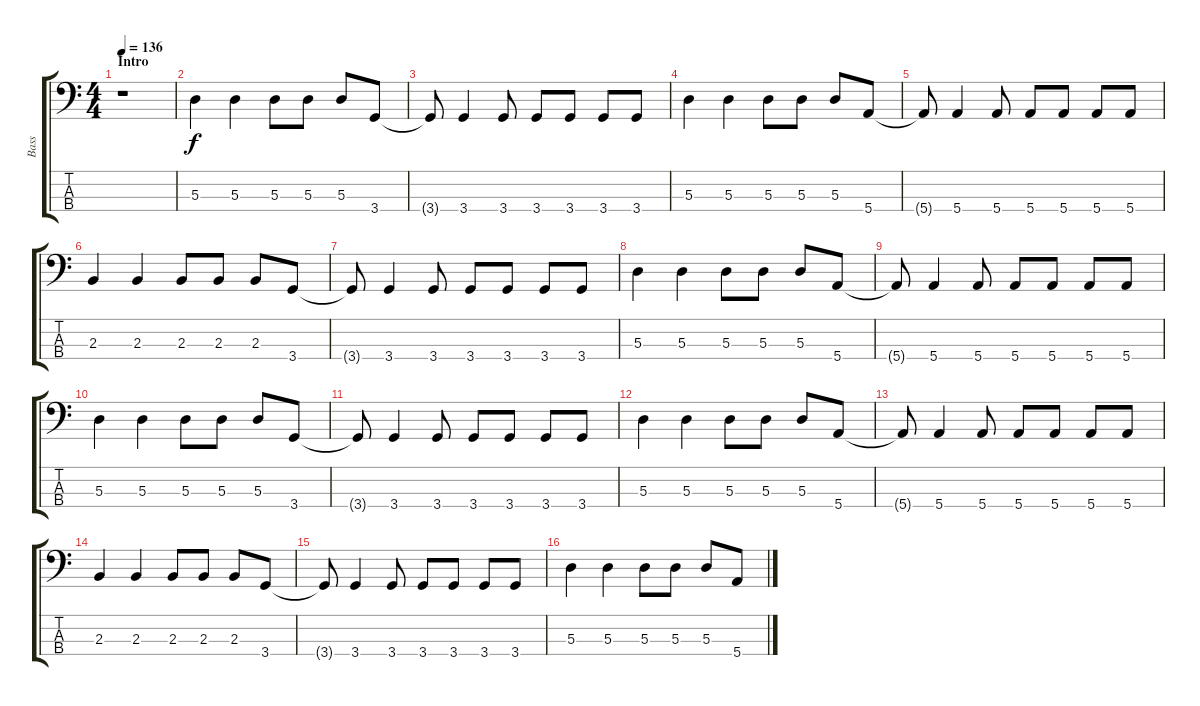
\track ("Bass" "Bass") {instrument electricbassfinger}
\staff {score tabs}
\tuning (G2 D2 A1 E1) {hide}
\ts (4 4)
\section ("" "Intro")
\tempo 136
\clef f4
\ks c
r.1{dy f instrument electricbassfinger} |
5.3.4 5.3.4 5.3.8 5.3.8 5.3.8 3.4.8 |
3.4{t}.8 3.4.4 3.4.8 3.4.8 3.4.8 3.4.8 3.4.8 |
5.3.4 5.3.4 5.3.8 5.3.8 5.3.8 5.4.8 |
5.4{t}.8 5.4.4 5.4.8 5.4.8 5.4.8 5.4.8 5.4.8 |
2.3.4 2.3.4 2.3.8 2.3.8 2.3.8 3.4.8 |
3.4{t}.8 3.4.4 3.4.8 3.4.8 3.4.8 3.4.8 3.4.8 |
5.3.4 5.3.4 5.3.8 5.3.8 5.3.8 5.4.8 |
5.4{t}.8 5.4.4 5.4.8 5.4.8 5.4.8 5.4.8 5.4.8 |
5.3.4 5.3.4 5.3.8 5.3.8 5.3.8 3.4.8 |
3.4{t}.8 3.4.4 3.4.8 3.4.8 3.4.8 3.4.8 3.4.8 |
5.3.4 5.3.4 5.3.8 5.3.8 5.3.8 5.4.8 |
5.4{t}.8 5.4.4 5.4.8 5.4.8 5.4.8 5.4.8 5.4.8 |
2.3.4 2.3.4 2.3.8 2.3.8 2.3.8 3.4.8 |
3.4{t}.8 3.4.4 3.4.8 3.4.8 3.4.8 3.4.8 3.4.8 |
5.3.4 5.3.4 5.3.8 5.3.8 5.3.8 5.4.8
